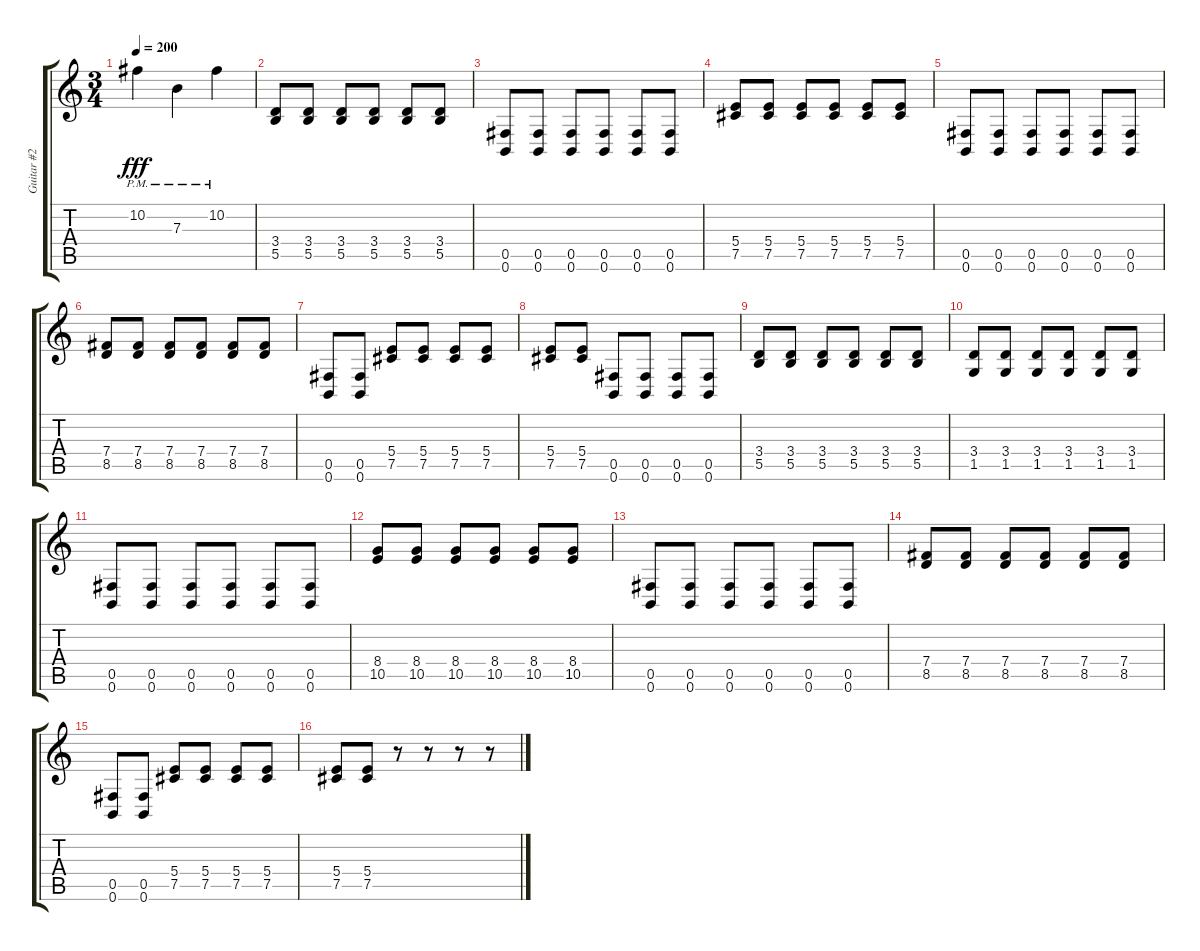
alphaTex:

\track ("Guitar #2" "Guitar #2") {instrument overdrivenguitar}
\staff {score tabs}
\tuning (Db4 Ab3 E3 B2 Gb2 B1) {hide}
\ts (3 4)
\tempo 200
\clef g2
\ks c
10.2{pm}.4{dy fff} 7.3{pm}.4 10.2{pm}.4 |
(3.4 5.5).8 (3.4 5.5).8 (3.4 5.5).8 (3.4 5.5).8 (3.4 5.5).8 (3.4 5.5).8 |
(0.5 0.6).8 (0.5 0.6).8 (0.5 0.6).8 (0.5 0.6).8 (0.5 0.6).8 (0.5 0.6).8 |
(5.4 7.5).8 (5.4 7.5).8 (5.4 7.5).8 (5.4 7.5).8 (5.4 7.5).8 (5.4 7.5).8 |
(0.5 0.6).8 (0.5 0.6).8 (0.5 0.6).8 (0.5 0.6).8 (0.5 0.6).8 (0.5 0.6).8 |
(7.4 8.5).8 (7.4 8.5).8 (7.4 8.5).8 (7.4 8.5).8 (7.4 8.5).8 (7.4 8.5).8 |
(0.5 0.6).8 (0.5 0.6).8 (5.4 7.5).8 (5.4 7.5).8 (5.4 7.5).8 (5.4 7.5).8 |
(5.4 7.5).8 (5.4 7.5).8 (0.5 0.6).8 (0.5 0.6).8 (0.5 0.6).8 (0.5 0.6).8 |
(3.4 5.5).8 (3.4 5.5).8 (3.4 5.5).8 (3.4 5.5).8 (3.4 5.5).8 (3.4 5.5).8 |
(3.4 1.5).8 (3.4 1.5).8 (3.4 1.5).8 (3.4 1.5).8 (3.4 1.5).8 (3.4 1.5).8 |
(0.5 0.6).8 (0.5 0.6).8 (0.5 0.6).8 (0.5 0.6).8 (0.5 0.6).8 (0.5 0.6).8 |
(8.4 10.5).8 (8.4 10.5).8 (8.4 10.5).8 (8.4 10.5).8 (8.4 10.5).8 (8.4 10.5).8 |
(0.5 0.6).8 (0.5 0.6).8 (0.5 0.6).8 (0.5 0.6).8 (0.5 0.6).8 (0.5 0.6).8 |
(7.4 8.5).8 (7.4 8.5).8 (7.4 8.5).8 (7.4 8.5).8 (7.4 8.5).8 (7.4 8.5).8 |
(0.5 0.6).8 (0.5 0.6).8 (5.4 7.5).8 (5.4 7.5).8 (5.4 7.5).8 (5.4 7.5).8 |
(5.4 7.5).8 (5.4 7.5).8 r.8 r.8 r.8 r.8
